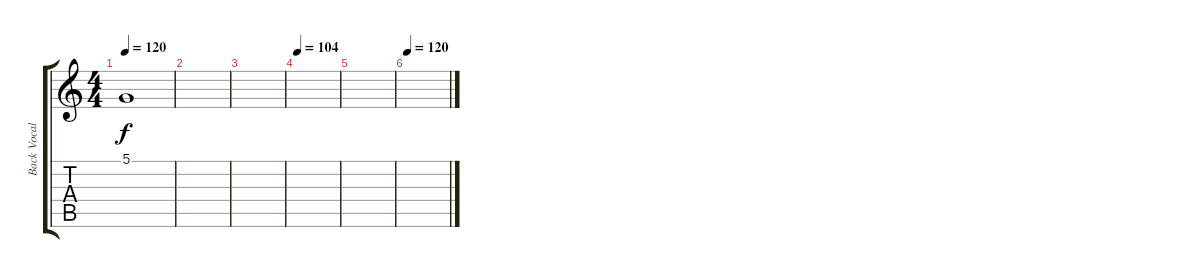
\track ("Back Vocal" "Back Vocal") {instrument lead2sawtooth}
\staff {score tabs}
\tuning (D4 A3 F3 C3 G2 D2) {hide}
\ts (4 4)
\tempo 120
\clef g2
\ks c
5.1{t}.1{dy f} |
|
|
\tempo 104
|
|
\tempo 120
